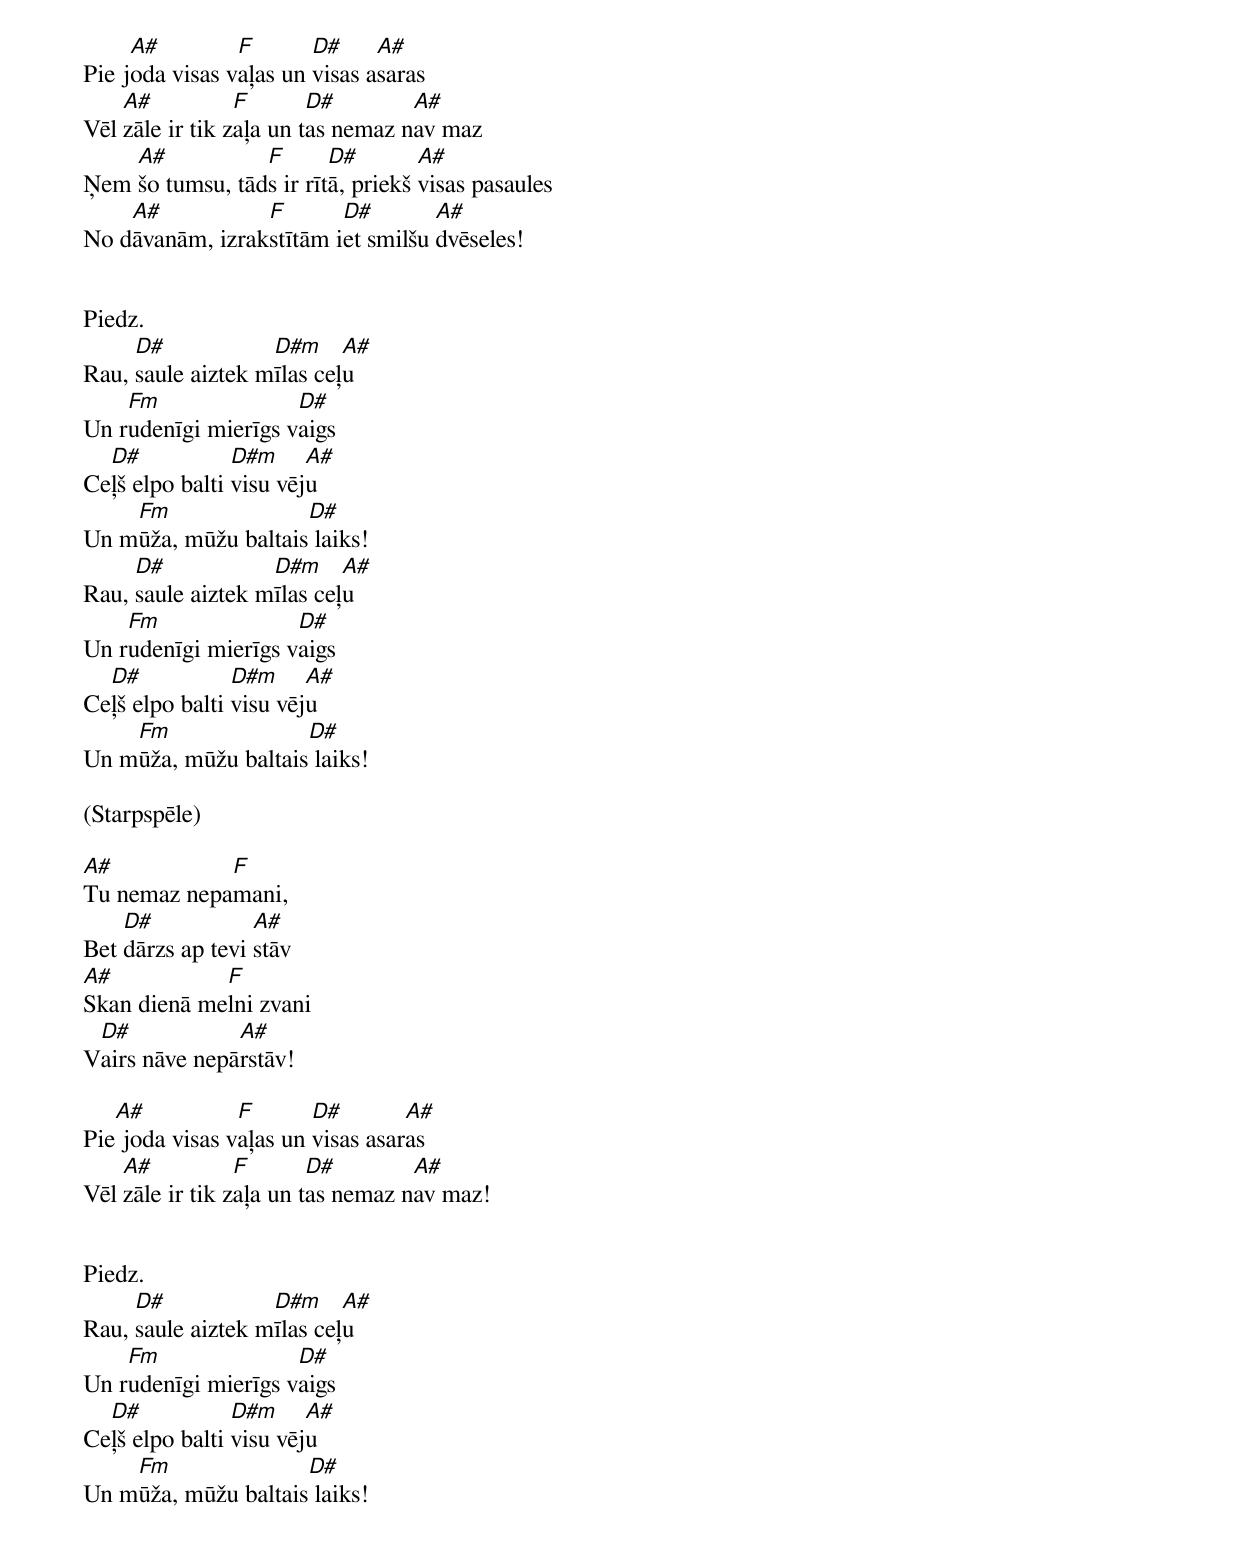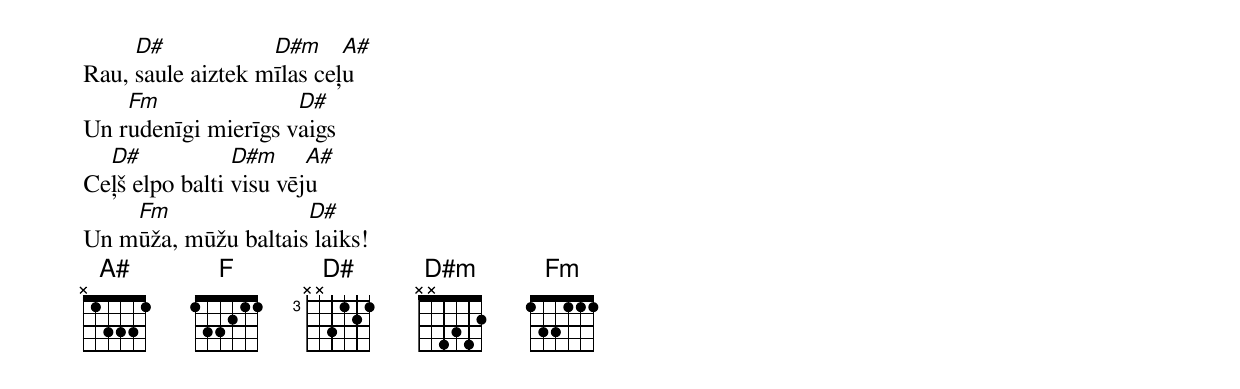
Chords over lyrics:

     A#         F       D#     A#
Pie joda visas vaļas un visas asaras
    A#           F       D#        A#
Vēl zāle ir tik zaļa un tas nemaz nav maz
    A#           F       D#        A#
Ņem šo tumsu, tāds ir rītā, priekš visas pasaules
    A#           F       D#        A#
No dāvanām, izrakstītām iet smilšu dvēseles!


Piedz.
     D#            D#m     A#
Rau, saule aiztek mīlas ceļu
    Fm               D#
Un rudenīgi mierīgs vaigs
  D#            D#m     A#
Ceļš elpo balti visu vēju
    Fm               D#
Un mūža, mūžu baltais laiks!
     D#            D#m     A#
Rau, saule aiztek mīlas ceļu
    Fm               D#
Un rudenīgi mierīgs vaigs
  D#            D#m     A#
Ceļš elpo balti visu vēju
    Fm               D#
Un mūža, mūžu baltais laiks!

(Starpspēle)

A#           F
Tu nemaz nepamani,
    D#            A#
Bet dārzs ap tevi stāv
A#           F
Skan dienā melni zvani
 D#            A#
Vairs nāve nepārstāv!

   A#           F       D#        A#
Pie joda visas vaļas un visas asaras
    A#           F       D#        A#
Vēl zāle ir tik zaļa un tas nemaz nav maz!


Piedz.
     D#            D#m     A#
Rau, saule aiztek mīlas ceļu
    Fm               D#
Un rudenīgi mierīgs vaigs
  D#            D#m     A#
Ceļš elpo balti visu vēju
    Fm               D#
Un mūža, mūžu baltais laiks!
     D#            D#m     A#
Rau, saule aiztek mīlas ceļu
    Fm               D#
Un rudenīgi mierīgs vaigs
  D#            D#m     A#
Ceļš elpo balti visu vēju
    Fm               D#
Un mūža, mūžu baltais laiks!
